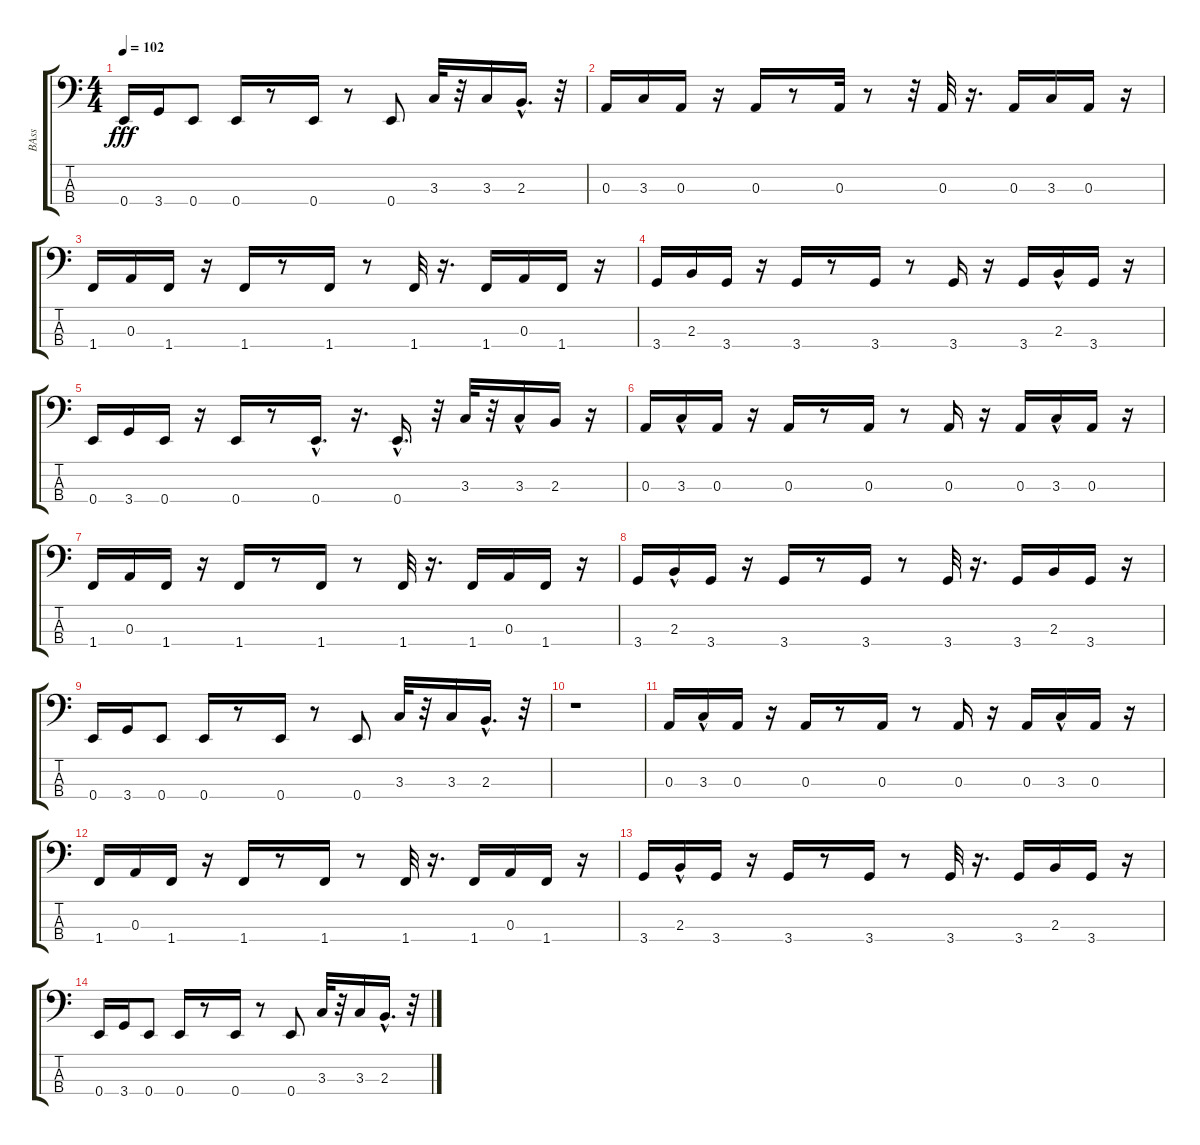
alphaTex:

\track ("BAss" "BAss") {instrument electricbassfinger}
\staff {score tabs}
\tuning (G2 D2 A1 E1) {hide}
\ts (4 4)
\tempo 102
\clef f4
\ks c
0.4.16{dy fff} 3.4.16 0.4.8 0.4.16 r.8 0.4.16 r.8 0.4.8 3.3.32 r.32 3.3.16 2.3{hac}.16{d} r.32 |
0.3.16 3.3.16 0.3.16 r.16 0.3.16 r.8 0.3.32 r.8 r.32 0.3.32 r.16{d} 0.3.16 3.3.16 0.3.16 r.16 |
1.4.16 0.3.16 1.4.16 r.16 1.4.16 r.8 1.4.16 r.8 1.4.32 r.16{d} 1.4.16 0.3.16 1.4.16 r.16 |
3.4.16 2.3.16 3.4.16 r.16 3.4.16 r.8 3.4.16 r.8 3.4.16 r.16 3.4.16 2.3{hac}.16 3.4.16 r.16 |
0.4.16 3.4.16 0.4.16 r.16 0.4.16 r.8 0.4{hac}.16{d} r.16{d} 0.4{hac}.16{d} r.32 3.3.32 r.32 3.3{hac}.16 2.3.16 r.16 |
0.3.16 3.3{hac}.16 0.3.16 r.16 0.3.16 r.8 0.3.16 r.8 0.3.16 r.16 0.3.16 3.3{hac}.16 0.3.16 r.16 |
1.4.16 0.3.16 1.4.16 r.16 1.4.16 r.8 1.4.16 r.8 1.4.32 r.16{d} 1.4.16 0.3.16 1.4.16 r.16 |
3.4.16 2.3{hac}.16 3.4.16 r.16 3.4.16 r.8 3.4.16 r.8 3.4.32 r.16{d} 3.4.16 2.3.16 3.4.16 r.16 |
0.4.16 3.4.16 0.4.8 0.4.16 r.8 0.4.16 r.8 0.4.8 3.3.32 r.32 3.3.16 2.3{hac}.16{d} r.32 |
r.1 |
0.3.16 3.3{hac}.16 0.3.16 r.16 0.3.16 r.8 0.3.16 r.8 0.3.16 r.16 0.3.16 3.3{hac}.16 0.3.16 r.16 |
1.4.16 0.3.16 1.4.16 r.16 1.4.16 r.8 1.4.16 r.8 1.4.32 r.16{d} 1.4.16 0.3.16 1.4.16 r.16 |
3.4.16 2.3{hac}.16 3.4.16 r.16 3.4.16 r.8 3.4.16 r.8 3.4.32 r.16{d} 3.4.16 2.3.16 3.4.16 r.16 |
0.4.16 3.4.16 0.4.8 0.4.16 r.8 0.4.16 r.8 0.4.8 3.3.32 r.32 3.3.16 2.3{hac}.16{d} r.32
